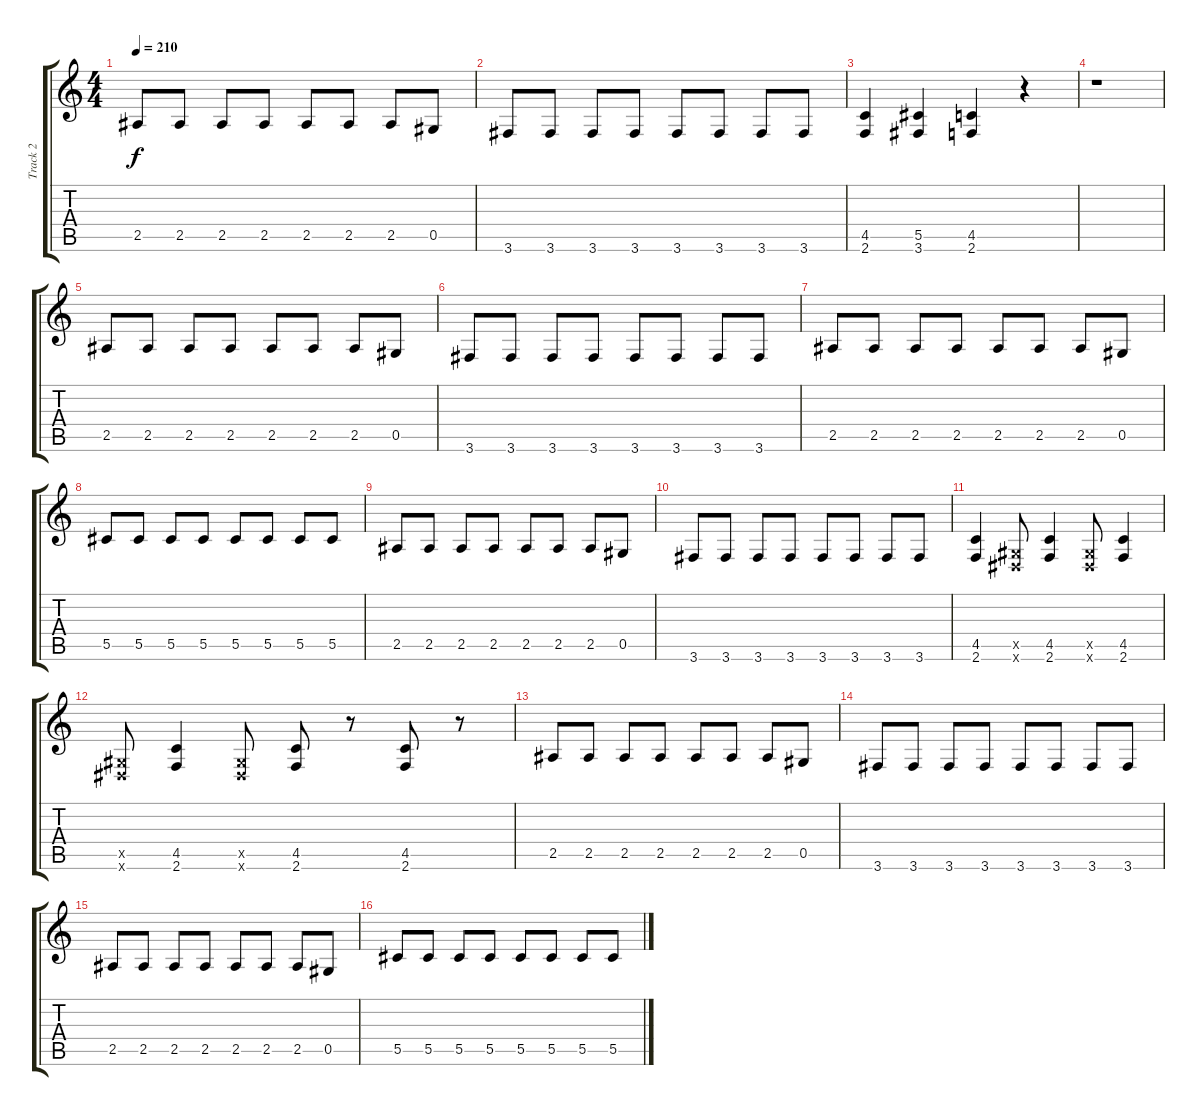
\track ("Track 2" "Track 2") {instrument distortionguitar}
\staff {score tabs}
\tuning (Eb4 Bb3 Gb3 Db3 Ab2 Eb2) {hide}
\ts (4 4)
\tempo 210
\clef g2
\ks c
2.5.8{dy f} 2.5.8 2.5.8 2.5.8 2.5.8 2.5.8 2.5.8 0.5.8 |
3.6.8 3.6.8 3.6.8 3.6.8 3.6.8 3.6.8 3.6.8 3.6.8 |
(4.5 2.6).4 (5.5 3.6).4 (4.5 2.6).4 r.4 |
r.1 |
2.5.8 2.5.8 2.5.8 2.5.8 2.5.8 2.5.8 2.5.8 0.5.8 |
3.6.8 3.6.8 3.6.8 3.6.8 3.6.8 3.6.8 3.6.8 3.6.8 |
2.5.8 2.5.8 2.5.8 2.5.8 2.5.8 2.5.8 2.5.8 0.5.8 |
5.5.8 5.5.8 5.5.8 5.5.8 5.5.8 5.5.8 5.5.8 5.5.8 |
2.5.8 2.5.8 2.5.8 2.5.8 2.5.8 2.5.8 2.5.8 0.5.8 |
3.6.8 3.6.8 3.6.8 3.6.8 3.6.8 3.6.8 3.6.8 3.6.8 |
(4.5 2.6).4 (0.5{x} 0.6{x}).8 (4.5 2.6).4 (0.5{x} 0.6{x}).8 (4.5 2.6).4 |
(0.5{x} 0.6{x}).8 (4.5 2.6).4 (0.5{x} 0.6{x}).8 (4.5 2.6).8 r.8 (4.5 2.6).8 r.8 |
2.5.8 2.5.8 2.5.8 2.5.8 2.5.8 2.5.8 2.5.8 0.5.8 |
3.6.8 3.6.8 3.6.8 3.6.8 3.6.8 3.6.8 3.6.8 3.6.8 |
2.5.8 2.5.8 2.5.8 2.5.8 2.5.8 2.5.8 2.5.8 0.5.8 |
5.5.8 5.5.8 5.5.8 5.5.8 5.5.8 5.5.8 5.5.8 5.5.8
